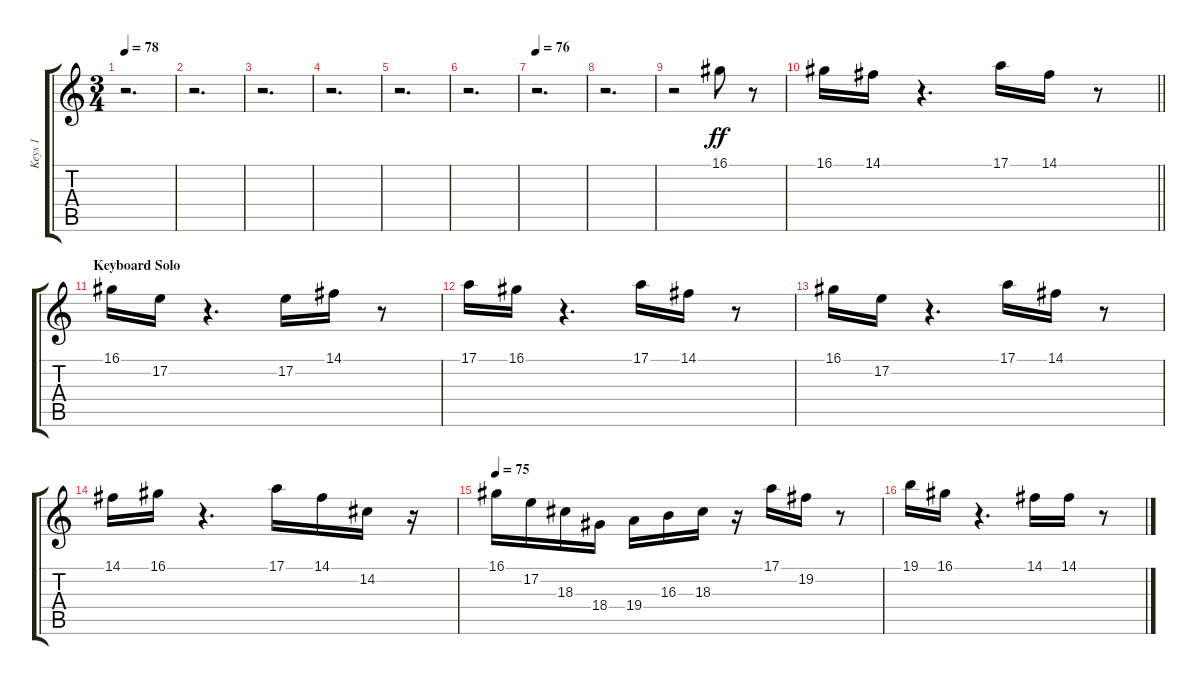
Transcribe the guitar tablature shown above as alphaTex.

\track ("Keys 1" "Keys 1") {instrument rockorgan}
\staff {score tabs}
\tuning (E4 B3 G3 D3 A2 E2) {hide}
\ts (3 4)
\tempo 78
\clef g2
\ks c
r.2{d dy f} |
r.2{d} |
r.2{d} |
r.2{d} |
r.2{d} |
r.2{d} |
\tempo 76
r.2{d} |
r.2{d} |
r.2 16.1.8{dy ff} r.8 |
\barLineRight lightlight
16.1.16 14.1.16 r.4{d} 17.1.16 14.1.16 r.8 |
\section ("" "Keyboard Solo")
16.1.16 17.2.16 r.4{d} 17.2.16 14.1.16 r.8 |
17.1.16 16.1.16 r.4{d} 17.1.16 14.1.16 r.8 |
16.1.16 17.2.16 r.4{d} 17.1.16 14.1.16 r.8 |
14.1.16 16.1.16 r.4{d} 17.1.16 14.1.16 14.2.16 r.16 |
\tempo 75
16.1.16 17.2.16 18.3.16 18.4.16 19.4.16 16.3.16 18.3.16 r.16 17.1.16 19.2.16 r.8 |
19.1.16 16.1.16 r.4{d} 14.1.16 14.1.16 r.8
